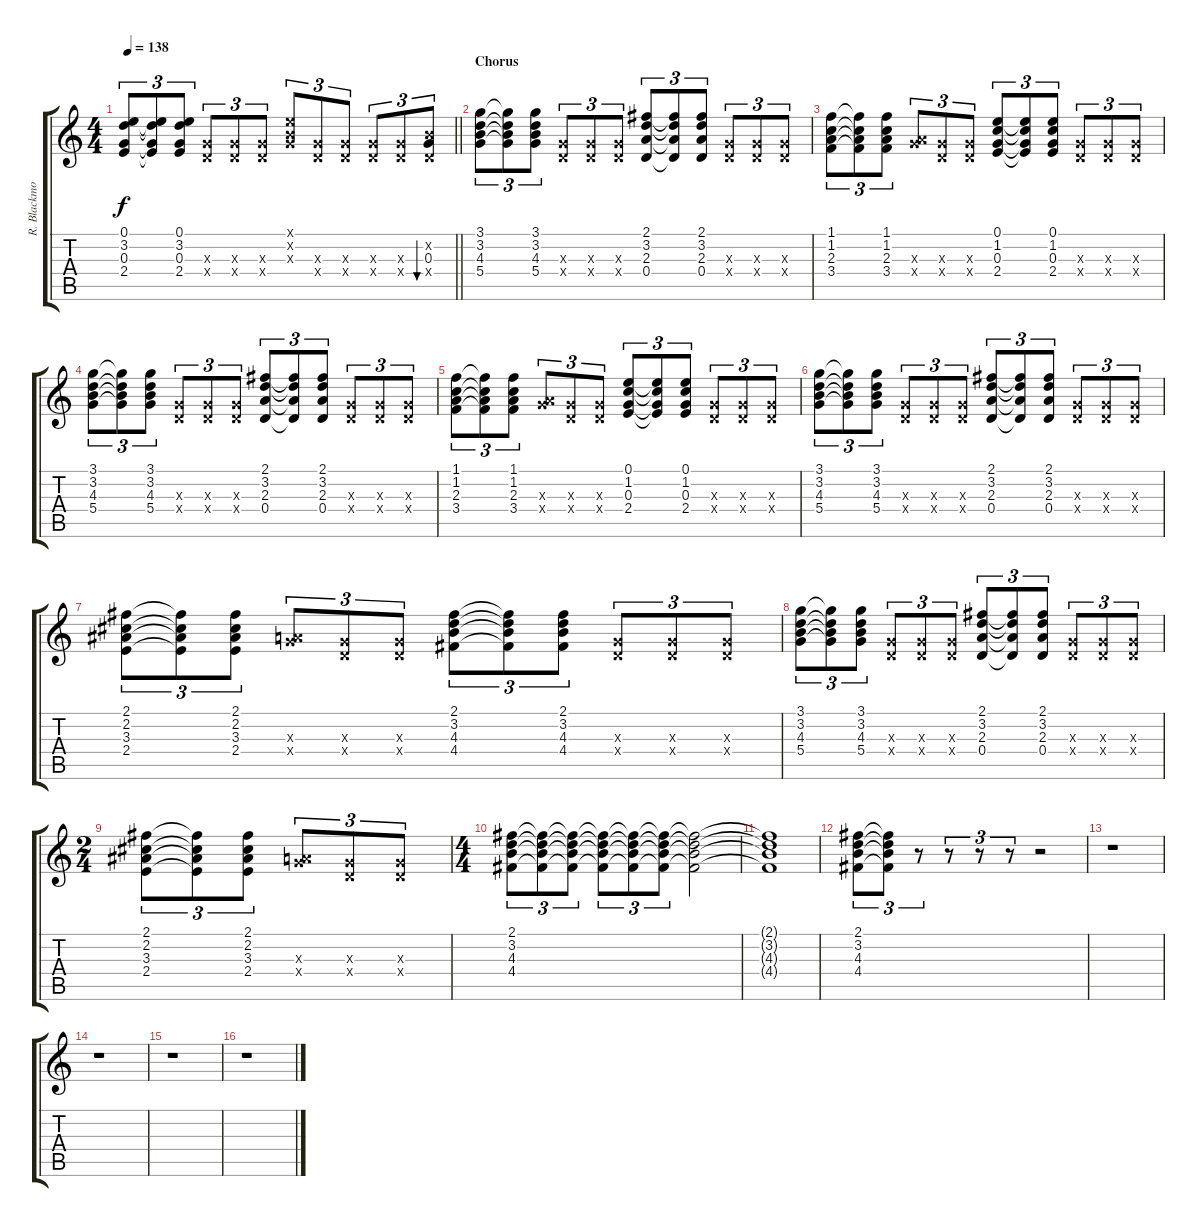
\track ("R. Blackmore" "R. Blackmo") {instrument overdrivenguitar}
\staff {score tabs}
\tuning (E4 B3 G3 D3 A2 E2) {hide}
\ts (4 4)
\tempo 138
\clef g2
\barLineRight lightlight
\ks c
(0.1 3.2 0.3 2.4).8{tu (3 2) dy f} (0.1{t} 3.2{t} 0.3{t} 2.4{t}).8{tu (3 2)} (0.1 3.2 0.3 2.4).8{tu (3 2)} (0.3{x} 0.4{x}).8{tu (3 2)} (0.3{x} 0.4{x}).8{tu (3 2)} (0.3{x} 0.4{x}).8{tu (3 2)} (0.1{x} 0.2{x} 0.3{x}).8{tu (3 2)} (0.3{x} 0.4{x}).8{tu (3 2)} (0.3{x} 0.4{x}).8{tu (3 2)} (0.3{x} 0.4{x}).8{tu (3 2)} (0.3{x} 0.4{x}).8{tu (3 2)} (0.2{x} 0.3 0.4{x}).8{tu (3 2) bu 60} |
\section ("" "Chorus")
(3.1 3.2 4.3 5.4).8{tu (3 2)} (3.1{t} 3.2{t} 4.3{t} 5.4{t}).8{tu (3 2)} (3.1 3.2 4.3 5.4).8{tu (3 2)} (0.3{x} 0.4{x}).8{tu (3 2)} (0.3{x} 0.4{x}).8{tu (3 2)} (0.3{x} 0.4{x}).8{tu (3 2)} (2.1 3.2 2.3 0.4).8{tu (3 2)} (2.1{t} 3.2{t} 2.3{t} 0.4{t}).8{tu (3 2)} (2.1 3.2 2.3 0.4).8{tu (3 2)} (0.3{x} 0.4{x}).8{tu (3 2)} (0.3{x} 0.4{x}).8{tu (3 2)} (0.3{x} 0.4{x}).8{tu (3 2)} |
(1.1 1.2 2.3 3.4).8{tu (3 2)} (1.1{t} 1.2{t} 2.3{t} 3.4{t}).8{tu (3 2)} (1.1 1.2 2.3 3.4).8{tu (3 2)} (0.3{x} 7.4{x}).8{tu (3 2)} (0.3{x} 0.4{x}).8{tu (3 2)} (0.3{x} 0.4{x}).8{tu (3 2)} (0.1 1.2 0.3 2.4).8{tu (3 2)} (0.1{t} 1.2{t} 0.3{t} 2.4{t}).8{tu (3 2)} (0.1 1.2 0.3 2.4).8{tu (3 2)} (0.3{x} 0.4{x}).8{tu (3 2)} (0.3{x} 0.4{x}).8{tu (3 2)} (0.3{x} 0.4{x}).8{tu (3 2)} |
(3.1 3.2 4.3 5.4).8{tu (3 2)} (3.1{t} 3.2{t} 4.3{t} 5.4{t}).8{tu (3 2)} (3.1 3.2 4.3 5.4).8{tu (3 2)} (0.3{x} 0.4{x}).8{tu (3 2)} (0.3{x} 0.4{x}).8{tu (3 2)} (0.3{x} 0.4{x}).8{tu (3 2)} (2.1 3.2 2.3 0.4).8{tu (3 2)} (2.1{t} 3.2{t} 2.3{t} 0.4{t}).8{tu (3 2)} (2.1 3.2 2.3 0.4).8{tu (3 2)} (0.3{x} 0.4{x}).8{tu (3 2)} (0.3{x} 0.4{x}).8{tu (3 2)} (0.3{x} 0.4{x}).8{tu (3 2)} |
(1.1 1.2 2.3 3.4).8{tu (3 2)} (1.1{t} 1.2{t} 2.3{t} 3.4{t}).8{tu (3 2)} (1.1 1.2 2.3 3.4).8{tu (3 2)} (0.3{x} 7.4{x}).8{tu (3 2)} (0.3{x} 0.4{x}).8{tu (3 2)} (0.3{x} 0.4{x}).8{tu (3 2)} (0.1 1.2 0.3 2.4).8{tu (3 2)} (0.1{t} 1.2{t} 0.3{t} 2.4{t}).8{tu (3 2)} (0.1 1.2 0.3 2.4).8{tu (3 2)} (0.3{x} 0.4{x}).8{tu (3 2)} (0.3{x} 0.4{x}).8{tu (3 2)} (0.3{x} 0.4{x}).8{tu (3 2)} |
(3.1 3.2 4.3 5.4).8{tu (3 2)} (3.1{t} 3.2{t} 4.3{t} 5.4{t}).8{tu (3 2)} (3.1 3.2 4.3 5.4).8{tu (3 2)} (0.3{x} 0.4{x}).8{tu (3 2)} (0.3{x} 0.4{x}).8{tu (3 2)} (0.3{x} 0.4{x}).8{tu (3 2)} (2.1 3.2 2.3 0.4).8{tu (3 2)} (2.1{t} 3.2{t} 2.3{t} 0.4{t}).8{tu (3 2)} (2.1 3.2 2.3 0.4).8{tu (3 2)} (0.3{x} 0.4{x}).8{tu (3 2)} (0.3{x} 0.4{x}).8{tu (3 2)} (0.3{x} 0.4{x}).8{tu (3 2)} |
(2.1 2.2 3.3 2.4).8{tu (3 2)} (2.1{t} 2.2{t} 3.3{t} 2.4{t}).8{tu (3 2)} (2.1 2.2 3.3 2.4).8{tu (3 2)} (0.3{x} 7.4{x}).8{tu (3 2)} (0.3{x} 0.4{x}).8{tu (3 2)} (0.3{x} 0.4{x}).8{tu (3 2)} (2.1 3.2 4.3 4.4).8{tu (3 2)} (2.1{t} 3.2{t} 4.3{t} 4.4{t}).8{tu (3 2)} (2.1 3.2 4.3 4.4).8{tu (3 2)} (0.3{x} 0.4{x}).8{tu (3 2)} (0.3{x} 0.4{x}).8{tu (3 2)} (0.3{x} 0.4{x}).8{tu (3 2)} |
(3.1 3.2 4.3 5.4).8{tu (3 2)} (3.1{t} 3.2{t} 4.3{t} 5.4{t}).8{tu (3 2)} (3.1 3.2 4.3 5.4).8{tu (3 2)} (0.3{x} 0.4{x}).8{tu (3 2)} (0.3{x} 0.4{x}).8{tu (3 2)} (0.3{x} 0.4{x}).8{tu (3 2)} (2.1 3.2 2.3 0.4).8{tu (3 2)} (2.1{t} 3.2{t} 2.3{t} 0.4{t}).8{tu (3 2)} (2.1 3.2 2.3 0.4).8{tu (3 2)} (0.3{x} 0.4{x}).8{tu (3 2)} (0.3{x} 0.4{x}).8{tu (3 2)} (0.3{x} 0.4{x}).8{tu (3 2)} |
\ts (2 4)
(2.1 2.2 3.3 2.4).8{tu (3 2)} (2.1{t} 2.2{t} 3.3{t} 2.4{t}).8{tu (3 2)} (2.1 2.2 3.3 2.4).8{tu (3 2)} (0.3{x} 7.4{x}).8{tu (3 2)} (0.3{x} 0.4{x}).8{tu (3 2)} (0.3{x} 0.4{x}).8{tu (3 2)} |
\ts (4 4)
(2.1 3.2 4.3 4.4).8{tu (3 2)} (2.1{t} 3.2{t} 4.3{t} 4.4{t}).8{tu (3 2)} (2.1{t} 3.2{t} 4.3{t} 4.4{t}).8{tu (3 2)} (2.1{t} 3.2{t} 4.3{t} 4.4{t}).8{tu (3 2)} (2.1{t} 3.2{t} 4.3{t} 4.4{t}).8{tu (3 2)} (2.1{t} 3.2{t} 4.3{t} 4.4{t}).8{tu (3 2)} (2.1{t} 3.2{t} 4.3{t} 4.4{t}).2 |
(2.1{t} 3.2{t} 4.3{t} 4.4{t}).1 |
(2.1 3.2 4.3 4.4).8{tu (3 2)} (2.1{t} 3.2{t} 4.3{t} 4.4{t}).8{tu (3 2)} r.8{tu (3 2)} r.8{tu (3 2)} r.8{tu (3 2)} r.8{tu (3 2)} r.2 |
r.1 |
r.1 |
r.1 |
r.1
